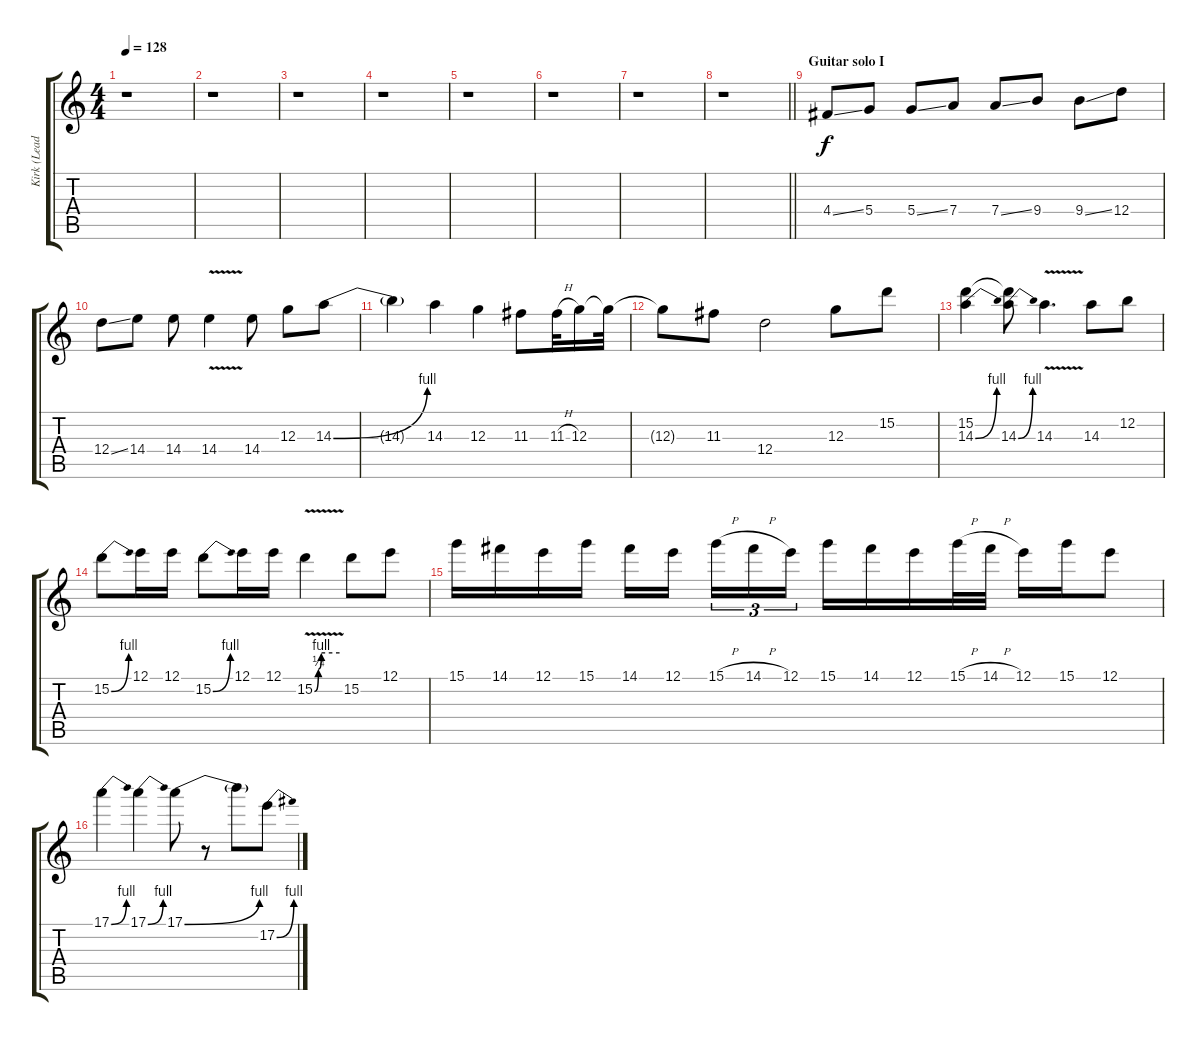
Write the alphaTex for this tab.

\track ("Kirk (Lead Guitar)" "Kirk (Lead") {instrument distortionguitar}
\staff {score tabs}
\tuning (E4 B3 G3 D3 A2 E2) {hide}
\ts (4 4)
\tempo 128
\clef g2
\ks c
r.1{dy f} |
r.1 |
r.1 |
r.1 |
r.1 |
r.1 |
r.1 |
\barLineRight lightlight
r.1 |
\section ("" "Guitar solo I")
4.4{ss}.8 5.4.8 5.4{ss}.8 7.4.8 7.4{ss}.8 9.4.8 9.4{ss}.8 12.4.8 |
12.4{ss}.8 14.4.8 14.4.8 14.4{v}.4 14.4.8 12.3.8 14.3{be (bend 0 0 60 4)}.8 |
14.3{t}.4 14.3.4 12.3.4 11.3.8 11.3{h}.32 12.3.16 12.3{t}.32 |
12.3{t}.8 11.3.8 12.4.2 12.3.8 15.2.8 |
(15.2 14.3{be (bend 0 0 60 4)}).4 (15.2{t} 14.3{be (bend 0 0 60 4)}).8 14.3{v}.4{d} 14.3.8 12.2.8 |
15.2{be (bend 0 0 60 4)}.8 12.1.16 12.1.16 15.2{be (bend 0 0 60 4)}.8 12.1.16 12.1.16 15.2{be (custom 0 0 9 1 16 4 60 4) v}.4 15.2.8 12.1.8 |
15.1.16 14.1.16 12.1.16 15.1.16 14.1.16 12.1.16{beam splitsecondary} 15.1{h}.16{tu (3 2)} 14.1{h}.16{tu (3 2)} 12.1.16{tu (3 2)} 15.1.16 14.1.16 12.1.16 15.1{h}.32 14.1{h}.32 12.1.16 15.1.16 12.1.8 |
17.1{be (bend 0 0 60 4)}.4 17.1{be (bend 0 0 60 4)}.4 17.1{be (bend 0 0 60 4)}.8 r.8 17.1{t}.8 17.2{be (bend 0 0 60 4)}.8
